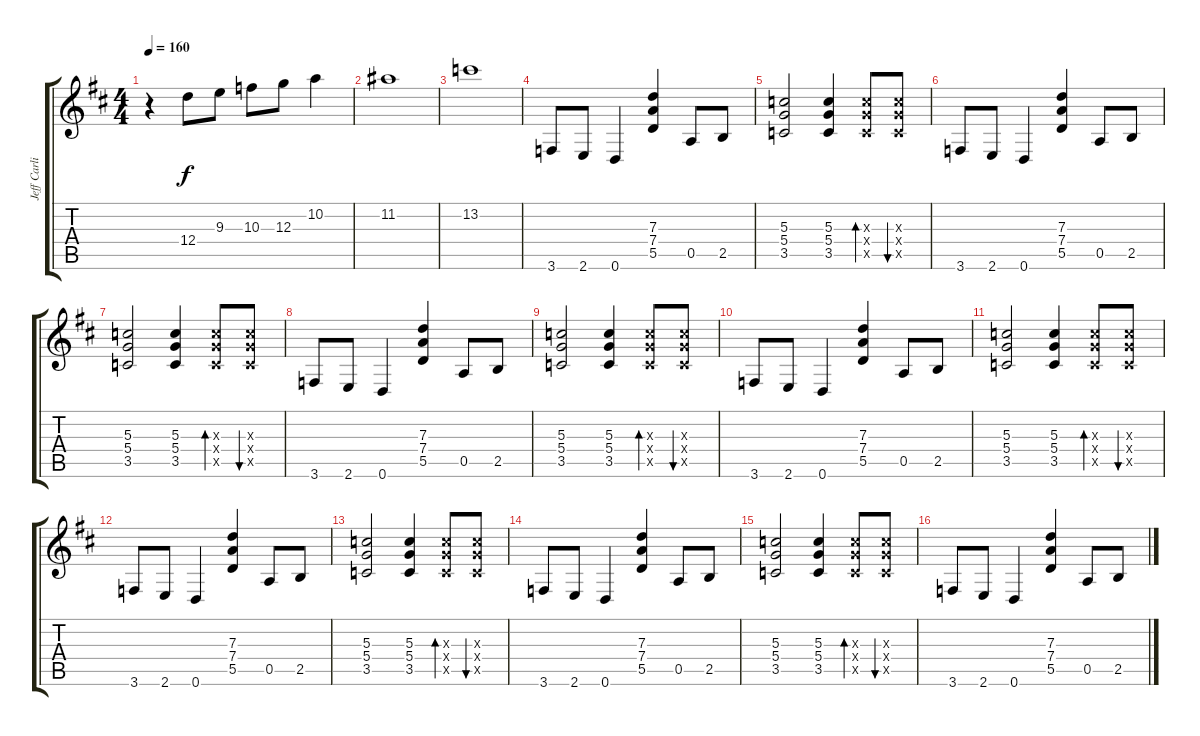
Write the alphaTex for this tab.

\track ("Jeff Carlisi Guitar" "Jeff Carli") {instrument overdrivenguitar}
\staff {score tabs}
\tuning (E4 B3 G3 D3 A2 D2) {hide}
\ts (4 4)
\tempo 160
\clef g2
\ks d
r.4{dy f} 12.4.8 9.3.8 10.3.8 12.3.8 10.2.4 |
11.2.1 |
13.2.1 |
3.6.8 2.6.8 0.6.4 (7.3 7.4 5.5).4 0.5.8 2.5.8 |
(5.3 5.4 3.5).2 (5.3 5.4 3.5).4 (5.3{x} 5.4{x} 3.5{x}).8{bd 60} (5.3{x} 5.4{x} 3.5{x}).8{bu 60} |
3.6.8 2.6.8 0.6.4 (7.3 7.4 5.5).4 0.5.8 2.5.8 |
(5.3 5.4 3.5).2 (5.3 5.4 3.5).4 (5.3{x} 5.4{x} 3.5{x}).8{bd 60} (5.3{x} 5.4{x} 3.5{x}).8{bu 60} |
3.6.8 2.6.8 0.6.4 (7.3 7.4 5.5).4 0.5.8 2.5.8 |
(5.3 5.4 3.5).2 (5.3 5.4 3.5).4 (5.3{x} 5.4{x} 3.5{x}).8{bd 60} (5.3{x} 5.4{x} 3.5{x}).8{bu 60} |
3.6.8 2.6.8 0.6.4 (7.3 7.4 5.5).4 0.5.8 2.5.8 |
(5.3 5.4 3.5).2 (5.3 5.4 3.5).4 (5.3{x} 5.4{x} 3.5{x}).8{bd 60} (5.3{x} 5.4{x} 3.5{x}).8{bu 60} |
3.6.8 2.6.8 0.6.4 (7.3 7.4 5.5).4 0.5.8 2.5.8 |
(5.3 5.4 3.5).2 (5.3 5.4 3.5).4 (5.3{x} 5.4{x} 3.5{x}).8{bd 60} (5.3{x} 5.4{x} 3.5{x}).8{bu 60} |
3.6.8 2.6.8 0.6.4 (7.3 7.4 5.5).4 0.5.8 2.5.8 |
(5.3 5.4 3.5).2 (5.3 5.4 3.5).4 (5.3{x} 5.4{x} 3.5{x}).8{bd 60} (5.3{x} 5.4{x} 3.5{x}).8{bu 60} |
3.6.8 2.6.8 0.6.4 (7.3 7.4 5.5).4 0.5.8 2.5.8
